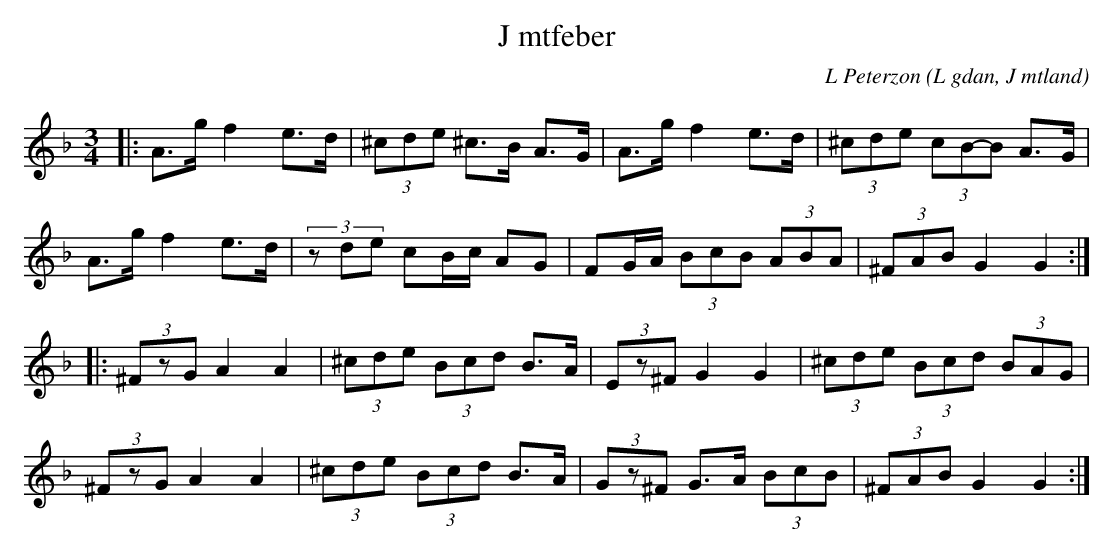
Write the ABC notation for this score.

X:1
T:J mtfeber
C: L Peterzon
O:L gdan, J mtland
M:3/4
L:1/8
K:Dm
|: A>g f2 e>d|(3^cde ^c>B A>G|A>g f2 e>d|(3^cde (3cB-B A>G|
A>g f2 e>d|(3zde cB/c/ AG|FG/A/ (3BcB (3ABA|(3^FAB G2 G2:|
|:(3^FzG A2 A2|(3^cde (3Bcd B>A|(3Ez^F G2 G2|(3^cde (3Bcd (3BAG|
(3^FzG A2 A2|(3^cde (3Bcd B>A| (3Gz^F G>A (3BcB|(3^FAB G2 G2:|
